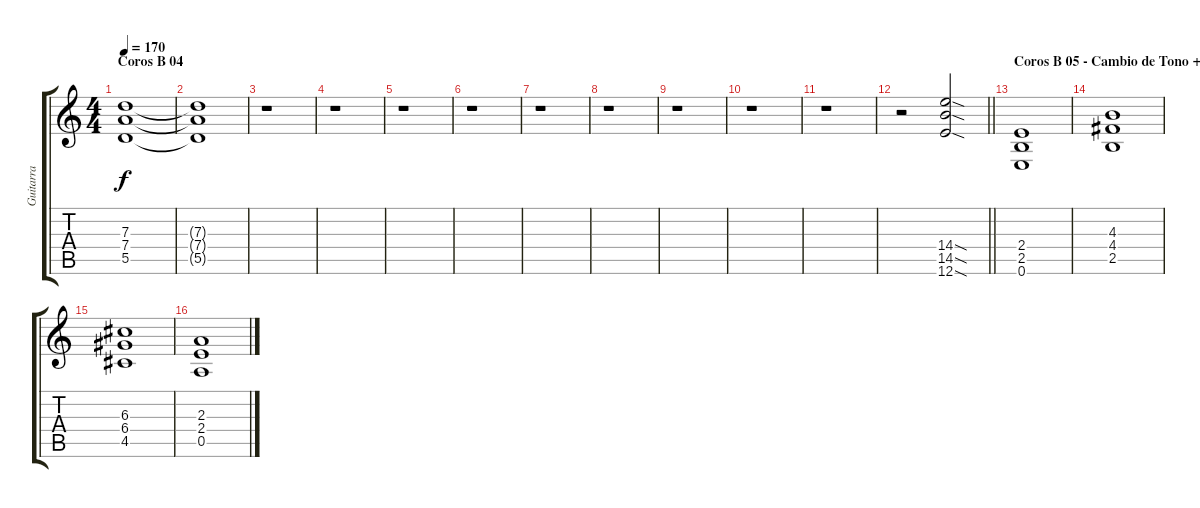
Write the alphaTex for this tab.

\track ("Guitarra" "Guitarra") {instrument distortionguitar}
\staff {score tabs}
\tuning (E4 B3 G3 D3 A2 E2) {hide}
\ts (4 4)
\section ("" "Coros B 04")
\tempo 170
\clef g2
\ks c
(7.3 7.4 5.5).1{dy f} |
(7.3{t} 7.4{t} 5.5{t}).1{volume 2} |
r.1 |
r.1 |
r.1 |
r.1 |
r.1 |
r.1 |
r.1 |
r.1 |
r.1 |
\barLineRight lightlight
r.2{volume 12} (14.4{sod} 14.5{sod} 12.6{sod}).2 |
\section ("" "Coros B 05 - Cambio de Tono + Improvisación")
(2.4 2.5 0.6).1 |
(4.3 4.4 2.5).1 |
(6.3 6.4 4.5).1 |
(2.3 2.4 0.5).1
